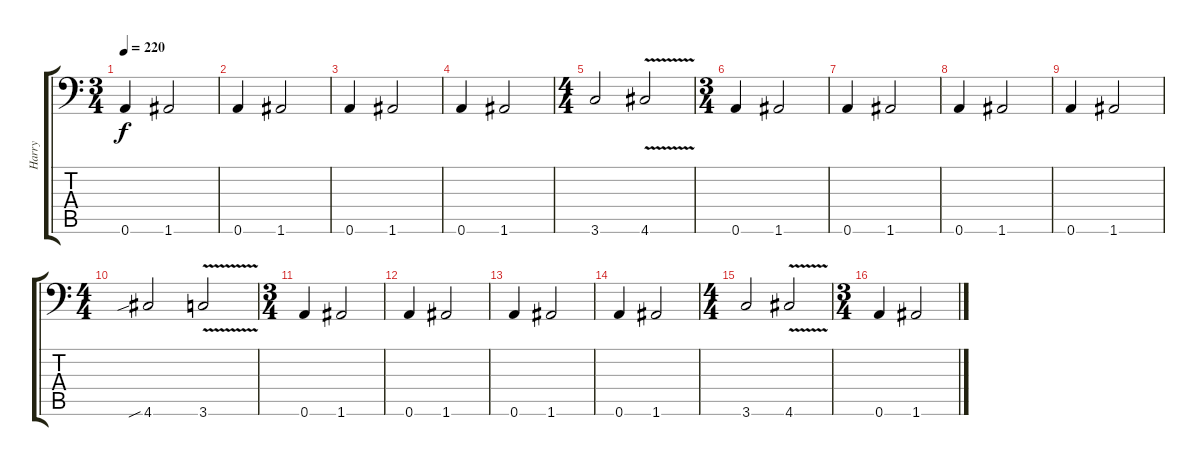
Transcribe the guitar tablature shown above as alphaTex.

\track ("Harry" "Harry") {instrument distortionguitar}
\staff {score tabs}
\tuning (B3 Gb3 D3 A2 E2 A1) {hide}
\ts (3 4)
\tempo 220
\clef f4
\ks c
0.6.4{dy f} 1.6.2 |
0.6.4 1.6.2 |
0.6.4 1.6.2 |
0.6.4 1.6.2 |
\ts (4 4)
3.6.2 4.6{v}.2 |
\ts (3 4)
0.6.4 1.6.2 |
0.6.4 1.6.2 |
0.6.4 1.6.2 |
0.6.4 1.6.2 |
\ts (4 4)
4.6{sib}.2 3.6{v}.2 |
\ts (3 4)
0.6.4 1.6.2 |
0.6.4 1.6.2 |
0.6.4 1.6.2 |
0.6.4 1.6.2 |
\ts (4 4)
3.6.2 4.6{v}.2 |
\ts (3 4)
0.6.4 1.6.2
